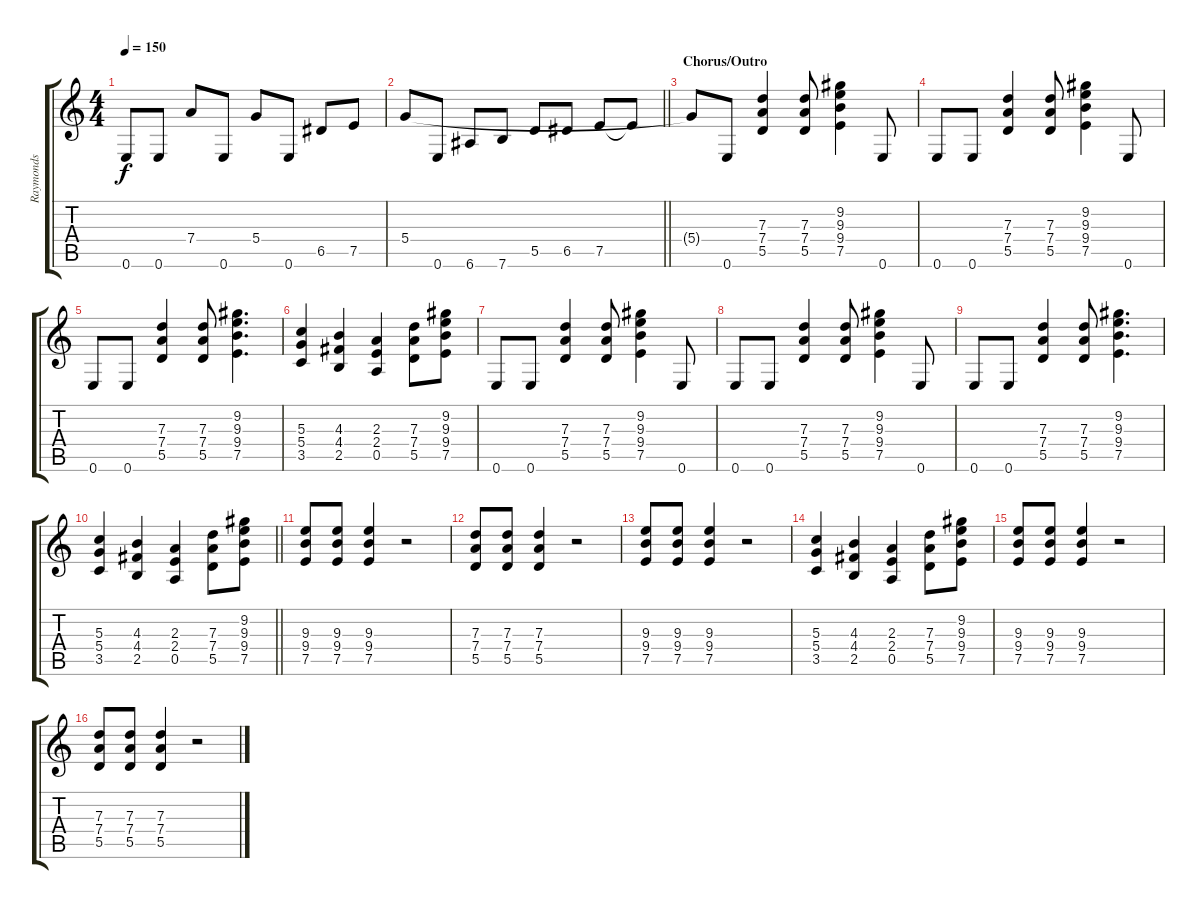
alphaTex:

\track ("Raymonds" "Raymonds") {instrument distortionguitar}
\staff {score tabs}
\tuning (E4 B3 G3 D3 A2 E2) {hide}
\ts (4 4)
\tempo 150
\clef g2
\ks c
0.6{t}.8{dy f} 0.6.8 7.4.8 0.6.8 5.4.8 0.6.8 6.5.8 7.5.8 |
\barLineRight lightlight
5.4.8 0.6.8 6.6.8 7.6.8 5.5.8 6.5.8 7.5.8 7.5{t}.8 |
\section ("" "Chorus/Outro")
5.4{t}.8 0.6.8 (7.3 7.4 5.5).4 (7.3 7.4 5.5).8 (9.2 9.3 9.4 7.5).4 0.6.8 |
0.6.8 0.6.8 (7.3 7.4 5.5).4 (7.3 7.4 5.5).8 (9.2 9.3 9.4 7.5).4 0.6.8 |
0.6.8 0.6.8 (7.3 7.4 5.5).4 (7.3 7.4 5.5).8 (9.2 9.3 9.4 7.5).4{d} |
(5.3 5.4 3.5).4 (4.3 4.4 2.5).4 (2.3 2.4 0.5).4 (7.3 7.4 5.5).8 (9.2 9.3 9.4 7.5).8 |
0.6.8 0.6.8 (7.3 7.4 5.5).4 (7.3 7.4 5.5).8 (9.2 9.3 9.4 7.5).4 0.6.8 |
0.6.8 0.6.8 (7.3 7.4 5.5).4 (7.3 7.4 5.5).8 (9.2 9.3 9.4 7.5).4 0.6.8 |
0.6.8 0.6.8 (7.3 7.4 5.5).4 (7.3 7.4 5.5).8 (9.2 9.3 9.4 7.5).4{d} |
\barLineRight lightlight
(5.3 5.4 3.5).4 (4.3 4.4 2.5).4 (2.3 2.4 0.5).4 (7.3 7.4 5.5).8 (9.2 9.3 9.4 7.5).8 |
(9.3 9.4 7.5).8 (9.3 9.4 7.5).8 (9.3 9.4 7.5).4 r.2 |
(7.3 7.4 5.5).8 (7.3 7.4 5.5).8 (7.3 7.4 5.5).4 r.2 |
(9.3 9.4 7.5).8 (9.3 9.4 7.5).8 (9.3 9.4 7.5).4 r.2 |
(5.3 5.4 3.5).4 (4.3 4.4 2.5).4 (2.3 2.4 0.5).4 (7.3 7.4 5.5).8 (9.2 9.3 9.4 7.5).8 |
(9.3 9.4 7.5).8 (9.3 9.4 7.5).8 (9.3 9.4 7.5).4 r.2 |
(7.3 7.4 5.5).8 (7.3 7.4 5.5).8 (7.3 7.4 5.5).4 r.2
